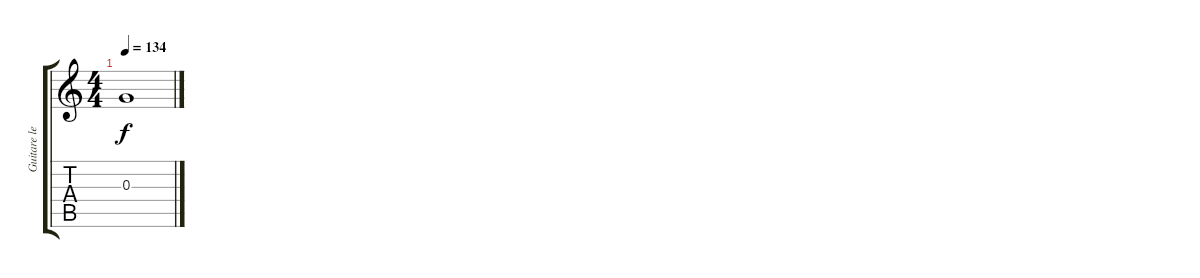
\track ("Guitare lead" "Guitare le") {instrument distortionguitar}
\staff {score tabs}
\tuning (E4 B3 G3 D3 A2 E2) {hide}
\ts (4 4)
\tempo 134
\clef g2
\ks c
0.3{t}.1{dy f}
